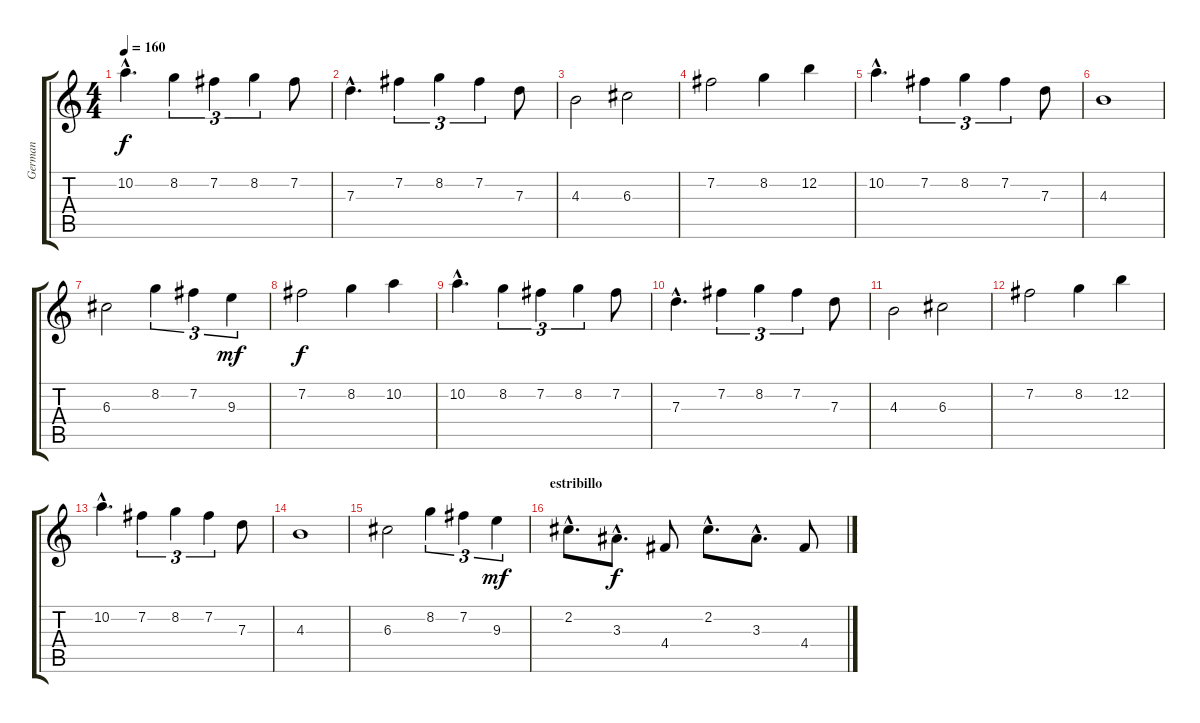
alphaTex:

\track ("German" "German") {instrument distortionguitar}
\staff {score tabs}
\tuning (E4 B3 G3 D3 A2 E2) {hide}
\ts (4 4)
\tempo 160
\clef g2
\ks c
10.2{hac}.4{d dy f} 8.2.4{tu (3 2)} 7.2.4{tu (3 2)} 8.2.4{tu (3 2)} 7.2.8 |
7.3{hac}.4{d} 7.2.4{tu (3 2)} 8.2.4{tu (3 2)} 7.2.4{tu (3 2)} 7.3.8 |
4.3.2 6.3.2 |
7.2.2 8.2.4 12.2.4 |
10.2{hac}.4{d} 7.2.4{tu (3 2)} 8.2.4{tu (3 2)} 7.2.4{tu (3 2)} 7.3.8 |
4.3.1 |
6.3.2 8.2.4{tu (3 2)} 7.2.4{tu (3 2)} 9.3.4{tu (3 2) dy mf} |
7.2.2{dy f} 8.2.4 10.2.4 |
10.2{hac}.4{d} 8.2.4{tu (3 2)} 7.2.4{tu (3 2)} 8.2.4{tu (3 2)} 7.2.8 |
7.3{hac}.4{d} 7.2.4{tu (3 2)} 8.2.4{tu (3 2)} 7.2.4{tu (3 2)} 7.3.8 |
4.3.2 6.3.2 |
7.2.2 8.2.4 12.2.4 |
10.2{hac}.4{d} 7.2.4{tu (3 2)} 8.2.4{tu (3 2)} 7.2.4{tu (3 2)} 7.3.8 |
4.3.1 |
6.3.2 8.2.4{tu (3 2)} 7.2.4{tu (3 2)} 9.3.4{tu (3 2) dy mf} |
\section ("" "estribillo")
2.2{hac}.8{d} 3.3{hac}.8{d dy f} 4.4.8 2.2{hac}.8{d} 3.3{hac}.8{d} 4.4.8
